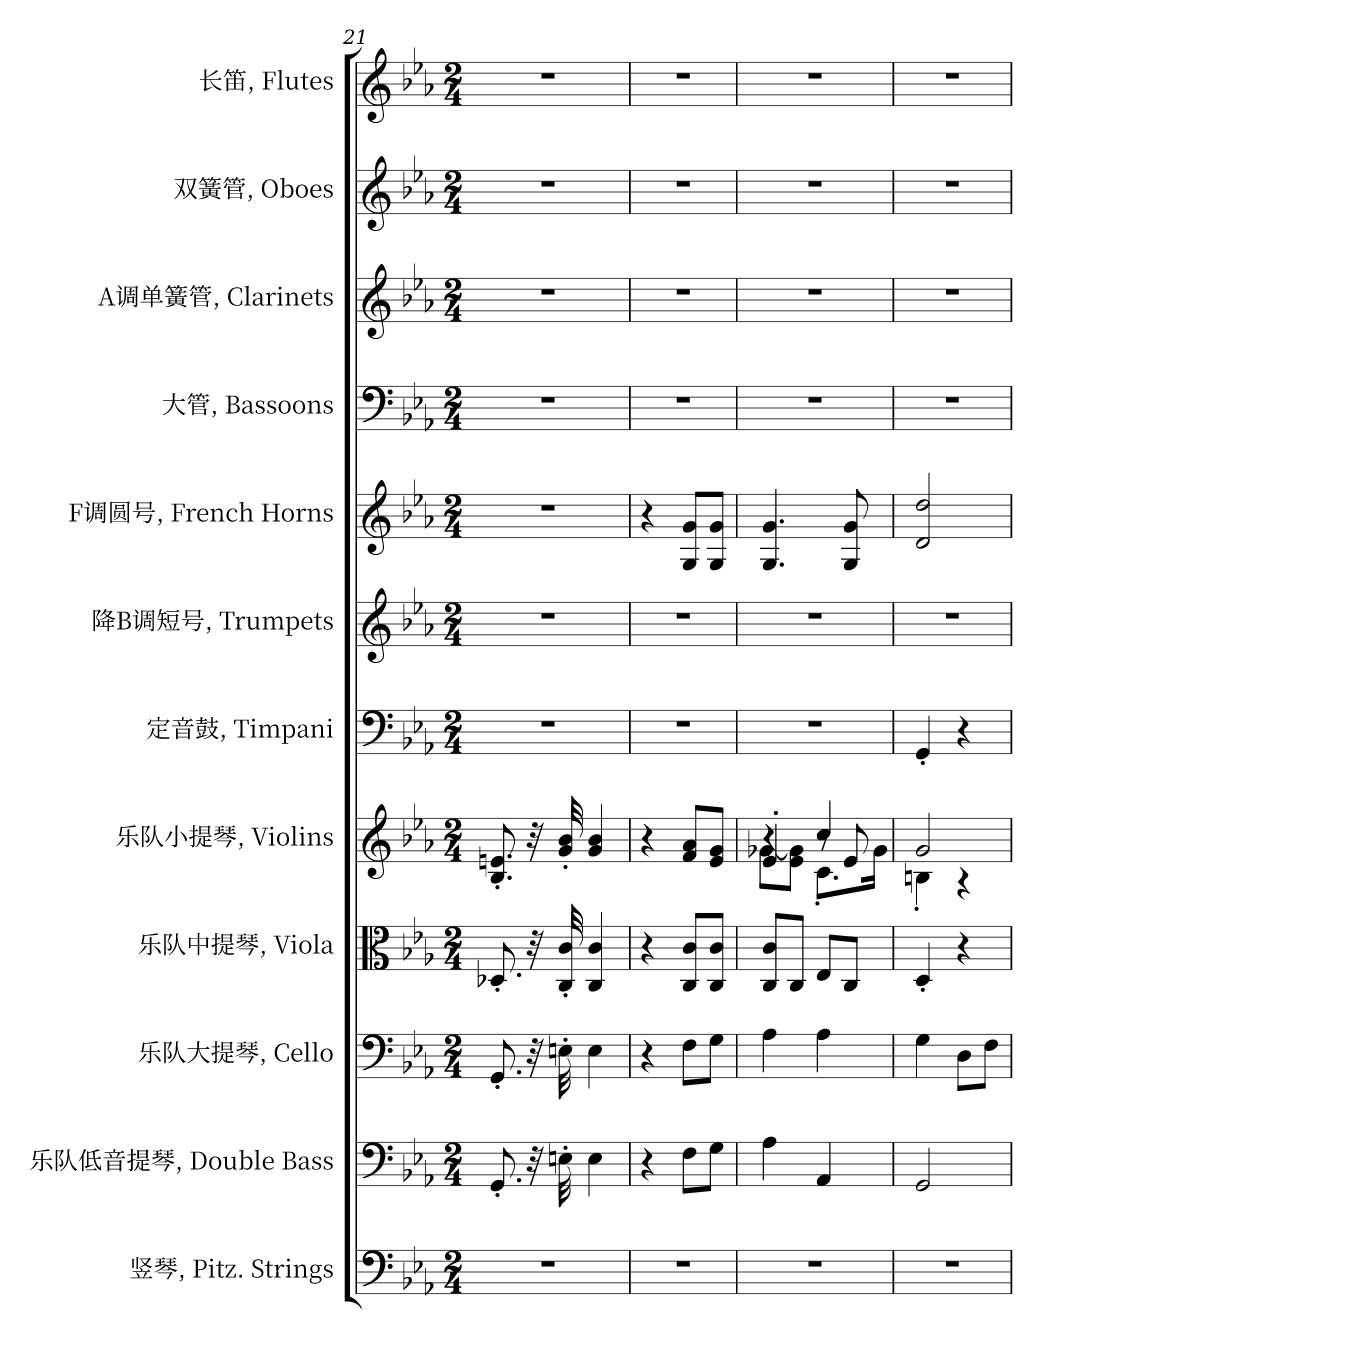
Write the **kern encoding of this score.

**kern	**kern	**kern	**kern	**kern	**kern	**kern	**kern	**kern	**kern	**kern	**kern
*part12	*part11	*part10	*part9	*part8	*part7	*part6	*part5	*part4	*part3	*part2	*part1
*staff12	*staff11	*staff10	*staff9	*staff8	*staff7	*staff6	*staff5	*staff4	*staff3	*staff2	*staff1
*I"竖琴, Pitz. Strings	*I"乐队低音提琴, Double Bass	*I"乐队大提琴, Cello	*I"乐队中提琴, Viola	*I"乐队小提琴, Violins	*I"定音鼓, Timpani	*I"降B调短号, Trumpets	*I"F调圆号, French Horns	*I"大管, Bassoons	*I"A调单簧管, Clarinets	*I"双簧管, Oboes	*I"长笛, Flutes
*	*	*	*	*I'Vlns.	*I'Timp.	*	*I'F Hn.	*I'Bsn.	*I'A Cl.	*I'Ob.	*I'Fl.
*clefF4	*clefF4	*clefF4	*clefC3	*clefG2	*clefF4	*clefG2	*clefG2	*clefF4	*clefG2	*clefG2	*clefG2
*	*ITrd7c12	*	*	*	*	*ITrd1c2	*ITrd4c7	*	*ITrd2c3	*	*
*k[b-e-a-]	*k[b-e-a-]	*k[b-e-a-]	*k[b-e-a-]	*k[b-e-a-]	*k[b-e-a-]	*k[b-e-a-d-g-]	*k[b-e-a-d-]	*k[b-e-a-]	*k[]	*k[b-e-a-]	*k[b-e-a-]
*M2/4	*M2/4	*M2/4	*M2/4	*M2/4	*M2/4	*M2/4	*M2/4	*M2/4	*M2/4	*M2/4	*M2/4
=21	=21	=21	=21	=21	=21	=21	=21	=21	=21	=21	=21
2r	8.GGG'/	8.GG'/	8.D-X'/	8.B-/' 8.en/'	2r	2r	2r	2r	2r	2r	2r
.	32r	32r	32r	32r	.	.	.	.	.	.	.
.	32EEn'\	32En'\	32C/' 32c/'	32g/' 32b-/'	.	.	.	.	.	.	.
.	4EE\	4E\	4C/ 4c/	4g/ 4b-/	.	.	.	.	.	.	.
=22	=22	=22	=22	=22	=22	=22	=22	=22	=22	=22	=22
2r	4r	4r	4r	4r	2r	2r	4r	2r	2r	2r	2r
.	8FF\L	8F\L	8C/ 8c/L	8f/ 8a-/L	.	.	8C/ 8c/L	.	.	.	.
.	8GG\J	8G\J	8C/ 8c/J	8e-/ 8g/J	.	.	8C/ 8c/J	.	.	.	.
=23	=23	=23	=23	=23	=23	=23	=23	=23	=23	=23	=23
*	*	*	*	*^	*	*	*	*	*	*	*
*	*	*	*	*	*^	*	*	*	*	*	*	*
2r	4AA-\	4A-\	8C/ 8c/L	4e-'/	[8g-X\L	4r	2r	2r	4.C/ 4.c/	2r	2r	2r	2r
.	.	.	8C/J	.	8e-\ 8g-\]J	.	.	.	.	.	.	.	.
.	4AAA-/	4A-\	8E-/L	4cc/	8.c'\L	8r	.	.	.	.	.	.	.
.	.	.	8C/J	.	.	8e-/	.	.	8C/ 8c/	.	.	.	.
.	.	.	.	.	16g-\Jk	.	.	.	.	.	.	.	.
*	*	*	*	*	*v	*v	*	*	*	*	*	*	*
=24	=24	=24	=24	=24	=24	=24	=24	=24	=24	=24	=24	=24
2r	2GGG/	4G\	4D'/	2g/	4Bn'\	4GG'/	2r	2G/ 2g/	2r	2r	2r	2r
.	.	8D\L	4r	.	4r	4r	.	.	.	.	.	.
.	.	8F\J	.	.	.	.	.	.	.	.	.	.
*	*	*	*	*v	*v	*	*	*	*	*	*	*
=	=	=	=	=	=	=	=	=	=	=	=
*-	*-	*-	*-	*-	*-	*-	*-	*-	*-	*-	*-
